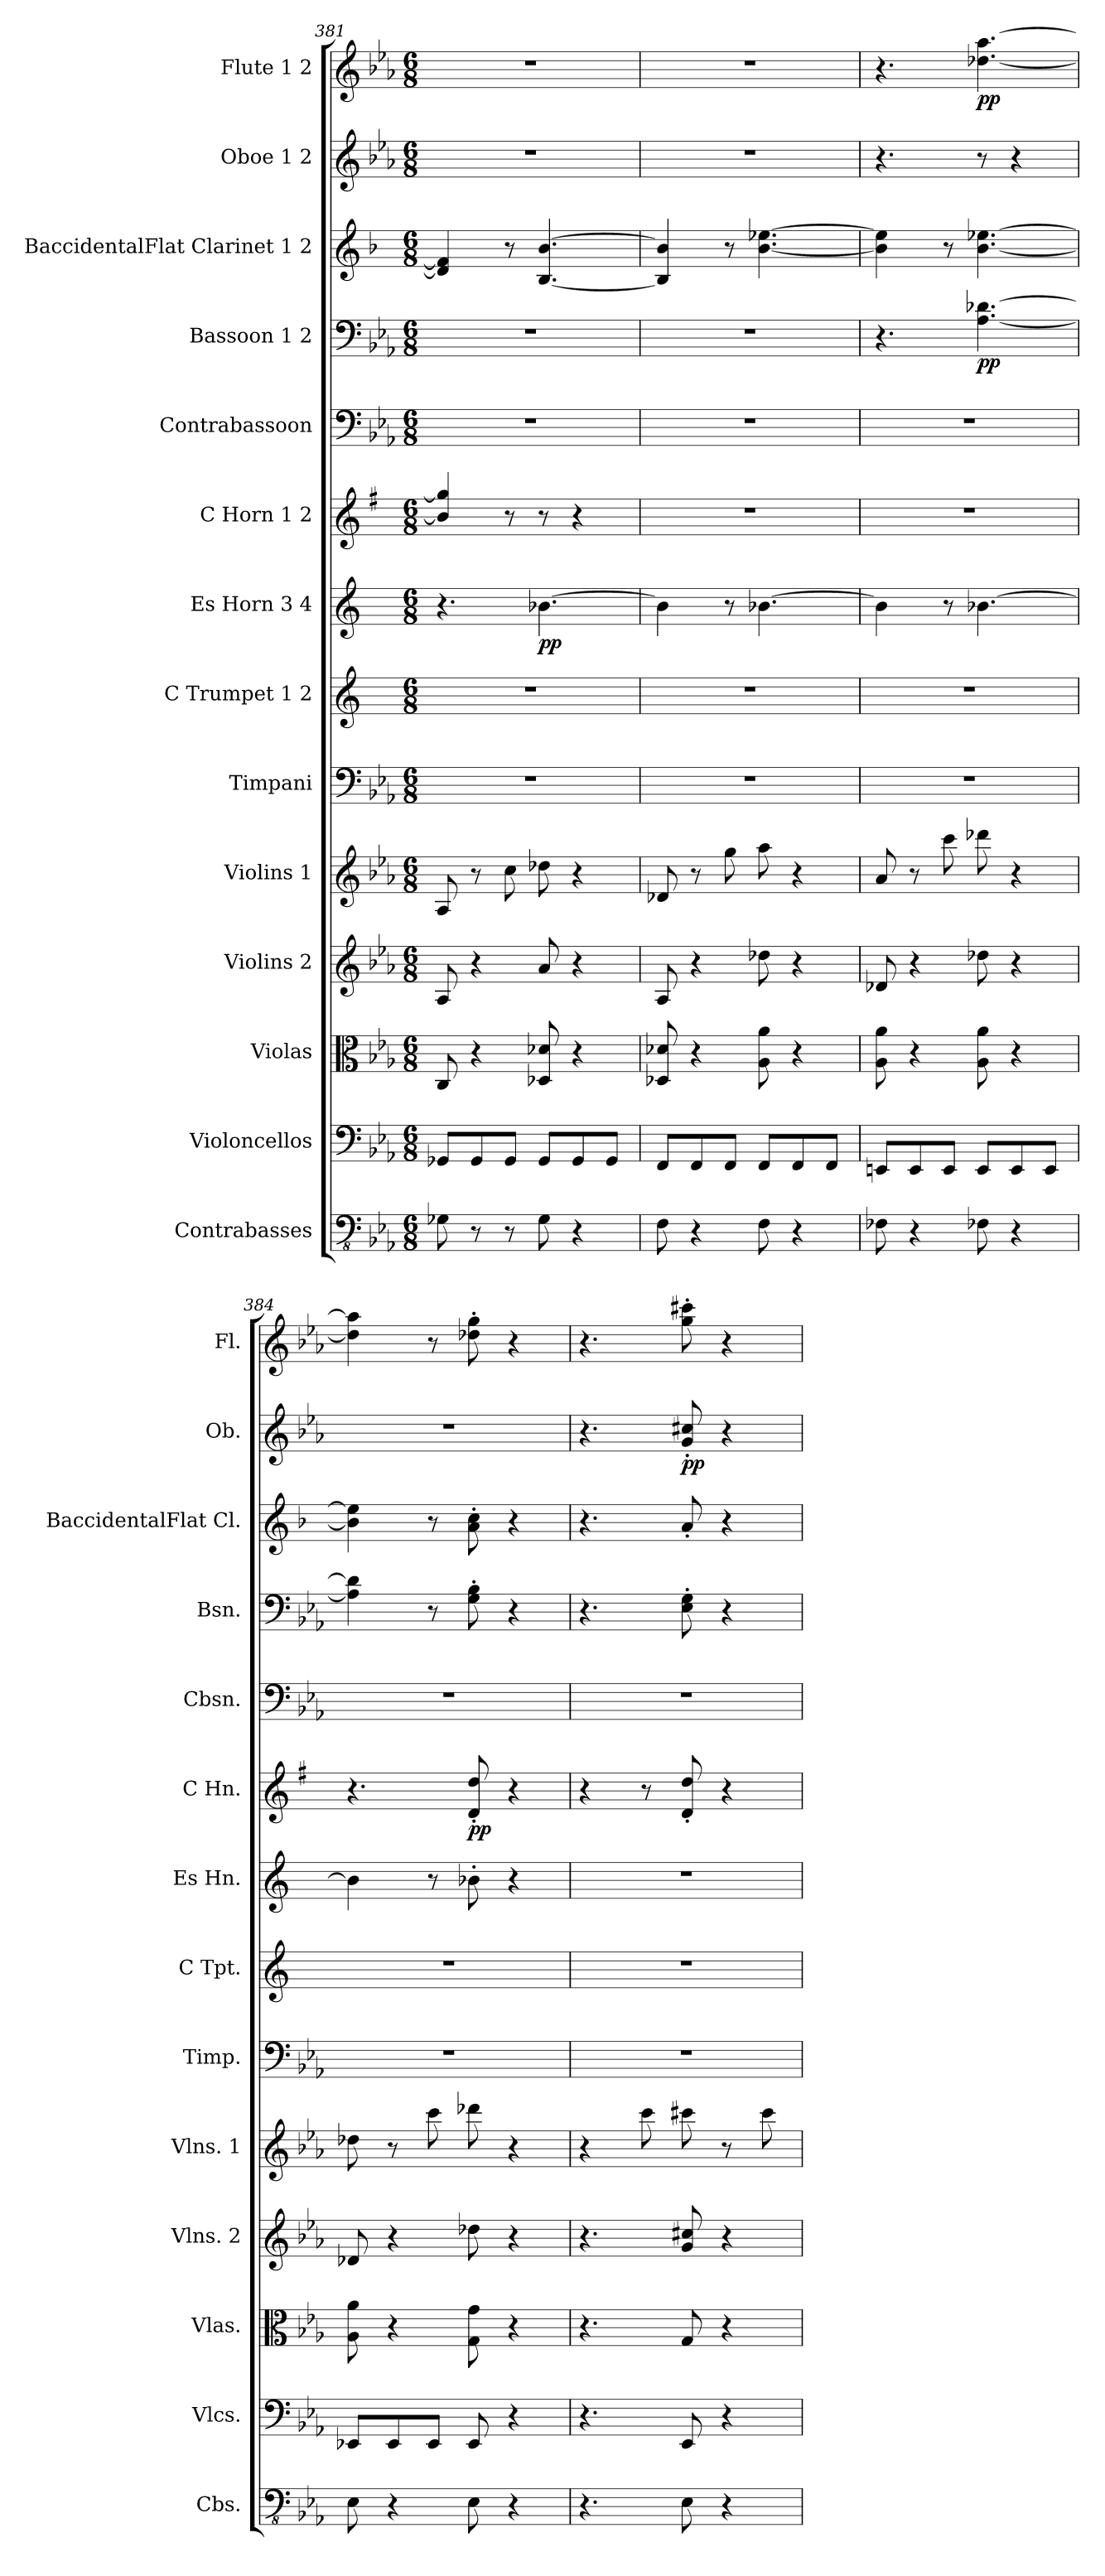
**kern	**kern	**kern	**kern	**kern	**kern	**kern	**kern	**dynam	**kern	**dynam	**kern	**kern	**dynam	**kern	**kern	**dynam	**kern	**dynam
*part14	*part13	*part12	*part11	*part10	*part9	*part8	*part7	*part7	*part6	*part6	*part5	*part4	*part4	*part3	*part2	*part2	*part1	*part1
*staff14	*staff13	*staff12	*staff11	*staff10	*staff9	*staff8	*staff7	*staff7	*staff6	*staff6	*staff5	*staff4	*staff4	*staff3	*staff2	*staff2	*staff1	*staff1
*I"Contrabasses	*I"Violoncellos	*I"Violas	*I"Violins 2	*I"Violins 1	*I"Timpani	*I"C Trumpet 1 2	*I"Es Horn 3 4	*	*I"C Horn 1 2	*	*I"Contrabassoon	*I"Bassoon 1 2	*	*I"BaccidentalFlat Clarinet 1 2	*I"Oboe 1 2	*	*I"Flute  1 2	*
*I'Cbs.	*I'Vlcs.	*I'Vlas.	*I'Vlns. 2	*I'Vlns. 1	*I'Timp.	*I'C Tpt.	*I'Es Hn.	*	*I'C Hn.	*	*I'Cbsn.	*I'Bsn.	*	*I'BaccidentalFlat Cl.	*I'Ob.	*	*I'Fl.	*
*clefFv4	*clefF4	*clefC3	*clefG2	*clefG2	*clefF4	*clefG2	*clefG2	*	*clefG2	*	*clefF4	*clefF4	*	*clefG2	*clefG2	*	*clefG2	*
*	*	*	*	*	*	*	*ITrd5c9	*	*ITrd4c7	*	*ITrd7c12	*	*	*ITrd1c2	*	*	*	*
*k[b-e-a-]	*k[b-e-a-]	*k[b-e-a-]	*k[b-e-a-]	*k[b-e-a-]	*k[b-e-a-]	*k[]	*k[b-e-a-]	*	*k[]	*	*k[b-e-a-]	*k[b-e-a-]	*	*k[b-e-a-]	*k[b-e-a-]	*	*k[b-e-a-]	*
*M6/8	*M6/8	*M6/8	*M6/8	*M6/8	*M6/8	*M6/8	*M6/8	*	*M6/8	*	*M6/8	*M6/8	*	*M6/8	*M6/8	*	*M6/8	*
=381	=381	=381	=381	=381	=381	=381	=381	=381	=381	=381	=381	=381	=381	=381	=381	=381	=381	=381
8GG-X\	8GG-X/L	8C/	8A-/	8A-/	2.r	2.r	4.r	.	4e-/] 4cc/]	.	2.r	2.r	.	4c/] 4e-/]	2.r	.	2.r	.
8r	8GG-/	4r	4r	8r	.	.	.	.	.	.	.	.	.	.	.	.	.	.
8r	8GG-/J	.	.	8cc\	.	.	.	.	8r	.	.	.	.	8r	.	.	.	.
!	!	!	!	!	!	!	!	!LO:DY:b	!	!	!	!	!	!	!	!	!	!
8GG-\	8GG-/L	8D-X/ 8d-X/	8a-/	8dd-X\	.	.	[4.d-X\	pp	8r	.	.	.	.	[4.A-/ [4.a-/	.	.	.	.
4r	8GG-/	4r	4r	4r	.	.	.	.	4r	.	.	.	.	.	.	.	.	.
.	8GG-/J	.	.	.	.	.	.	.	.	.	.	.	.	.	.	.	.	.
=382	=382	=382	=382	=382	=382	=382	=382	=382	=382	=382	=382	=382	=382	=382	=382	=382	=382	=382
8FF\	8FF/L	8D-X/ 8d-X/	8A-/	8d-X/	2.r	2.r	4d-\]	.	2.r	.	2.r	2.r	.	4A-/] 4a-/]	2.r	.	2.r	.
4r	8FF/	4r	4r	8r	.	.	.	.	.	.	.	.	.	.	.	.	.	.
.	8FF/J	.	.	8gg\	.	.	8r	.	.	.	.	.	.	8r	.	.	.	.
8FF\	8FF/L	8A-\ 8a-\	8dd-X\	8aa-\	.	.	[4.d-X\	.	.	.	.	.	.	[4.a-\ [4.dd-X\	.	.	.	.
4r	8FF/	4r	4r	4r	.	.	.	.	.	.	.	.	.	.	.	.	.	.
.	8FF/J	.	.	.	.	.	.	.	.	.	.	.	.	.	.	.	.	.
!!LO:PB:g=z
=383	=383	=383	=383	=383	=383	=383	=383	=383	=383	=383	=383	=383	=383	=383	=383	=383	=383	=383
8FF-X\	8EEn/L	8A-\ 8a-\	8d-X/	8a-/	2.r	2.r	4d-\]	.	2.r	.	2.r	4.r	.	4a-\] 4dd-\]	4.r	.	4.r	.
4r	8EE/	4r	4r	8r	.	.	.	.	.	.	.	.	.	.	.	.	.	.
.	8EE/J	.	.	8ccc\	.	.	8r	.	.	.	.	.	.	8r	.	.	.	.
!	!	!	!	!	!	!	!	!	!	!	!	!	!LO:DY:b	!	!	!	!	!LO:DY:b
8FF-X\	8EE/L	8A-\ 8a-\	8dd-X\	8ddd-X\	.	.	[4.d-X\	.	.	.	.	[4.A-\ [4.d-X\	pp	[4.a-\ [4.dd-X\	8r	.	[4.dd-X\ [4.aa-\	pp
4r	8EE/	4r	4r	4r	.	.	.	.	.	.	.	.	.	.	4r	.	.	.
.	8EE/J	.	.	.	.	.	.	.	.	.	.	.	.	.	.	.	.	.
=384	=384	=384	=384	=384	=384	=384	=384	=384	=384	=384	=384	=384	=384	=384	=384	=384	=384	=384
8EE-\	8EE-X/L	8A-\ 8a-\	8d-X/	8dd-X\	2.r	2.r	4d-\]	.	4.r	.	2.r	4A-\] 4d-\]	.	4a-\] 4dd-\]	2.r	.	4dd-\] 4aa-\]	.
4r	8EE-/	4r	4r	8r	.	.	.	.	.	.	.	.	.	.	.	.	.	.
.	8EE-/J	.	.	8ccc\	.	.	8r	.	.	.	.	8r	.	8r	.	.	8r	.
!	!	!	!	!	!	!	!	!	!	!LO:DY:b	!	!	!	!	!	!	!	!
8EE-\	8EE-/	8G\ 8g\	8dd-X\	8ddd-X\	.	.	8d-X'\	.	8G/' 8g/'	pp	.	8G\' 8B-\'	.	8g\' 8b-\'	.	.	8dd-X\' 8gg\'	.
4r	4r	4r	4r	4r	.	.	4r	.	4r	.	.	4r	.	4r	.	.	4r	.
=385	=385	=385	=385	=385	=385	=385	=385	=385	=385	=385	=385	=385	=385	=385	=385	=385	=385	=385
4.r	4.r	4.r	4.r	4r	2.r	2.r	2.r	.	4r	.	2.r	4.r	.	4.r	4.r	.	4.r	.
.	.	.	.	8ccc\	.	.	.	.	8r	.	.	.	.	.	.	.	.	.
!	!	!	!	!	!	!	!	!	!	!	!	!	!	!	!	!LO:DY:b	!	!
8EE-\	8EE-/	8G/	8g/ 8cc#X/	8ccc#X\	.	.	.	.	8G/' 8g/'	.	.	8E-\' 8G\'	.	8g'/	8g/' 8cc#X/'	pp	8gg\' 8ccc#X\'	.
4r	4r	4r	4r	8r	.	.	.	.	4r	.	.	4r	.	4r	4r	.	4r	.
.	.	.	.	8ccc#\	.	.	.	.	.	.	.	.	.	.	.	.	.	.
=	=	=	=	=	=	=	=	=	=	=	=	=	=	=	=	=	=	=
*-	*-	*-	*-	*-	*-	*-	*-	*-	*-	*-	*-	*-	*-	*-	*-	*-	*-	*-
